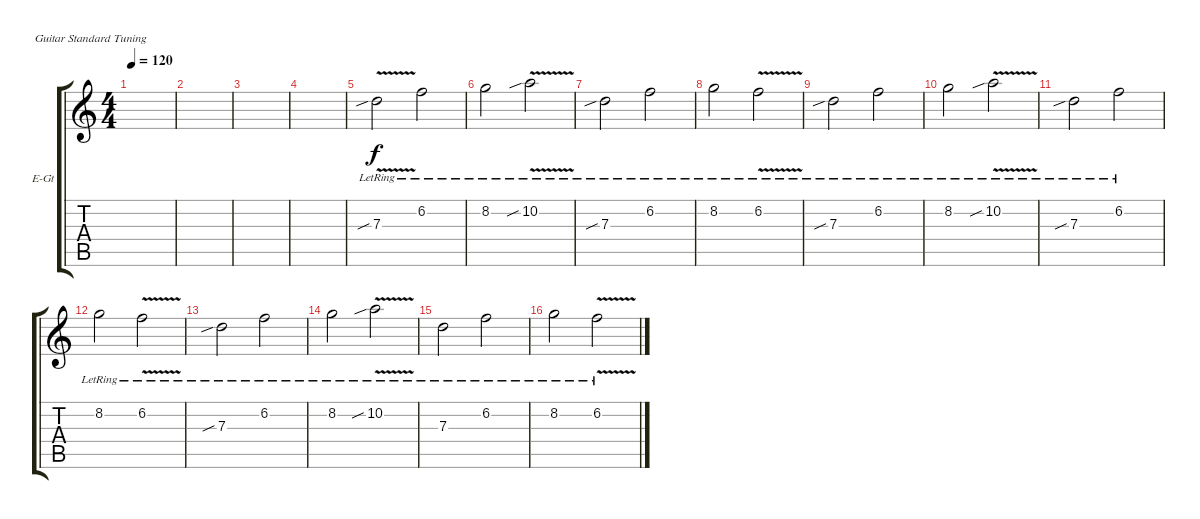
\bracketExtendMode groupsimilarinstruments
\firstSystemTrackNameOrientation horizontal
\otherSystemsTrackNameOrientation horizontal
\track ("Intro (opcional)" "E-Gt") {instrument distortionguitar}
\staff {score tabs}
\tuning (E4 B3 G3 D3 A2 E2)
\ts (4 4)
\tempo 120
\clef g2
\scale
0.487395
\ks c
|
\scale
0.256303 |
\scale
0.256303 |
\scale
0.333333 |
\scale
0.333333 7.3{v sib lr}.2 6.2{lr}.2 |
\scale
0.333333 8.2{lr}.2 10.2{v sib lr}.2 |
\scale
0.333333 7.3{sib lr}.2 6.2{lr}.2 |
\scale
0.333333 8.2{lr}.2 6.2{v lr}.2 |
\scale
0.333333 7.3{sib lr}.2 6.2{lr}.2 |
\scale
0.333333 8.2{lr}.2 10.2{v sib lr}.2 |
\scale
0.333333 7.3{sib lr}.2 6.2{lr}.2 |
\scale
0.333333 8.2{lr}.2 6.2{v lr}.2 |
\scale
0.333333 7.3{sib lr}.2 6.2{lr}.2 |
\scale
0.333333 8.2{lr}.2 10.2{v sib lr}.2 |
\scale
0.333333 7.3{lr}.2 6.2{lr}.2 |
\scale
0.333333 8.2{lr}.2 6.2{v lr}.2
